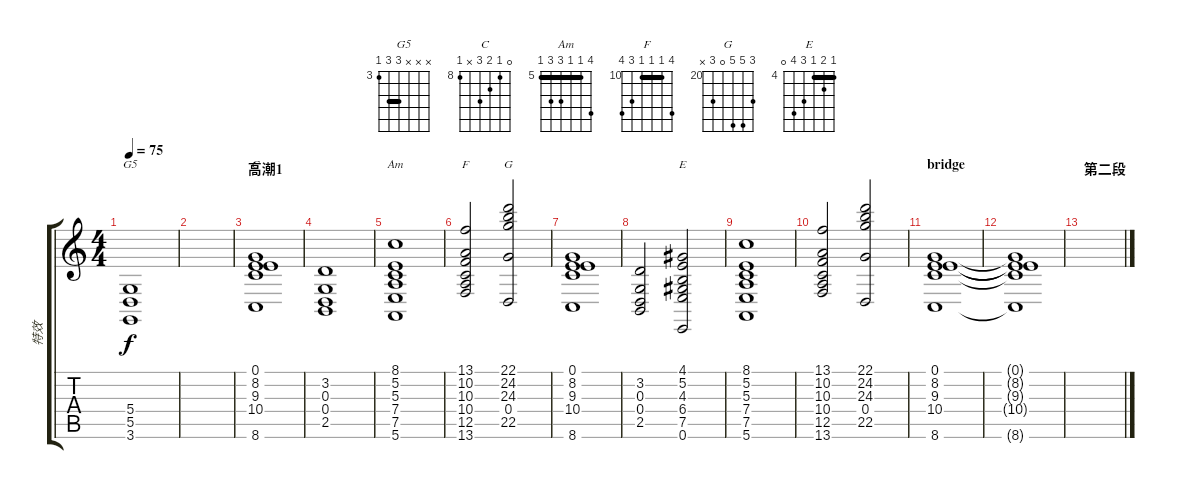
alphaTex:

\track ("特效" "特效") {instrument pad2warm}
\staff {score tabs}
\tuning (E4 B3 G3 D3 A2 E2) {hide}
\chord ("G5" x x x 5 5 3) {firstfret 3 barre 5}
\chord ("C" 0 8 9 10 x 8) {firstfret 8}
\chord ("Am" 8 5 5 7 7 5) {firstfret 5 barre 5}
\chord ("F" 13 10 10 10 12 13) {firstfret 10 barre 10}
\chord ("G" 22 24 24 0 22 x) {firstfret 20}
\chord ("E" 4 5 4 6 7 0) {firstfret 4 barre 4}
\ts (4 4)
\tempo 75
\clef g2
\ks c
(5.4 5.5 3.6).1{ch "G5" dy f} |
|
\section ("" "高潮1")
(0.1 8.2 9.3 10.4 8.6).1{ch "C"} |
(3.2 0.3 0.4 2.5).1 |
(8.1 5.2 5.3 7.4 7.5 5.6).1{ch "Am"} |
(13.1 10.2 10.3 10.4 12.5 13.6).2{ch "F"} (22.1 24.2 24.3 0.4 22.5).2{ch "G"} |
(0.1 8.2 9.3 10.4 8.6).1 |
(3.2 0.3 0.4 2.5).2 (4.1 5.2 4.3 6.4 7.5 0.6).2{ch "E"} |
(8.1 5.2 5.3 7.4 7.5 5.6).1 |
(13.1 10.2 10.3 10.4 12.5 13.6).2 (22.1 24.2 24.3 0.4 22.5).2 |
\section ("" "bridge")
(0.1 8.2 9.3 10.4 8.6).1 |
(0.1{t} 8.2{t} 9.3{t} 10.4{t} 8.6{t}).1 |
\section ("" "第二段")
